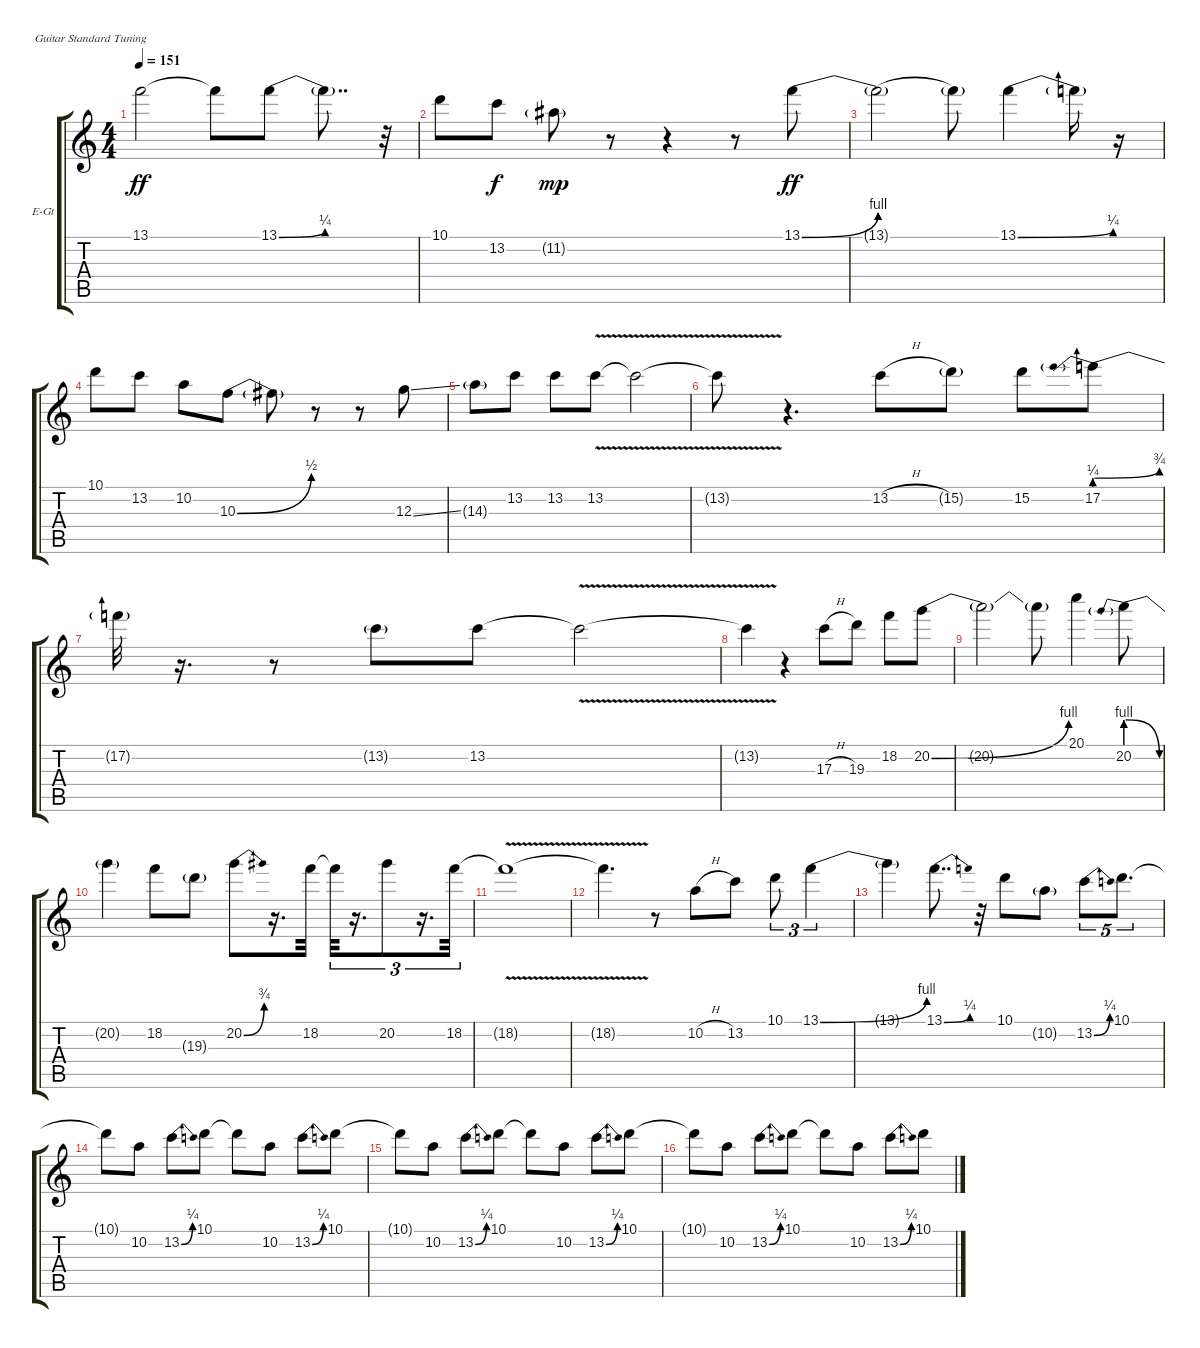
\bracketExtendMode groupsimilarinstruments
\firstSystemTrackNameOrientation horizontal
\otherSystemsTrackNameOrientation horizontal
\track ("Electric Guitar- Mick" "E-Gt") {instrument electricguitarclean}
\staff {score tabs}
\tuning (E4 B3 G3 D3 A2 E2)
\ts (4 4)
\tempo 151
\clef g2
\ks aminor
13.1{t}.2{dy ff} 13.1{t}.8 13.1{be (bend 19.2 0 59.4 1)}.8 13.1{be (hold 0 0 60 0) t}.8{dd} r.32 |
10.1.8 13.2.8{dy f} 11.2{g}.8{dy mp} r.8 r.4 r.8 13.1{be (bend 2.4 0 59.4 4)}.8{dy ff} |
13.1{be (hold 0 0 60 0) t}.2 13.1{t}.8 13.1{be (bend 21.599999999999998 0 59.4 1)}.4 13.1{t}.16 r.16 |
10.1.8 13.2.8 10.2.8 10.3{be (bend 9.6 0 59.4 2)}.8 10.3{t}.8 r.8 r.8 12.3{ss}.8 |
14.3{g}.8 13.2.8 13.2.8 13.2{v}.8 13.2{v t}.2 |
13.2{v t}.8 r.4{d} 13.2{h}.8 15.2{g}.8 15.2.8 17.2{be (prebendbend 0 1 56.4 3)}.8 |
17.2{t}.32 r.16{d} r.8 13.2{g}.8 13.2.8 13.2{v t}.2 |
13.2{t}.4 r.4 17.3{h}.8 19.3.8 18.2.8 20.2{be (bend 0 0 59.4 4)}.8 |
20.2{t}.2 20.2{t}.8 20.1.4 20.2{be (prebendrelease 0 4 55.8 0)}.8 |
20.2{t}.4 18.2.8 19.3{g}.8 20.2{be (bend 0 0 49.199999999999996 3)}.8 r.16{d} 18.2.32 18.2{t}.32{tu (3 2)} r.16{d tu (3 2)} 20.2.8{tu (3 2)} r.16{d tu (3 2)} 18.2.32{tu (3 2)} |
18.2{v t}.1 |
18.2{t}.4{d} r.8 10.2{h}.8 13.2.8 10.1.8{tu (3 2)} 13.1{be (bend 4.2 0 29.4 4)}.4{tu (3 2)} |
13.1{t}.4 13.1{be (bend 19.2 0 45.6 1)}.8{dd} r.32 10.1.8 10.2{g}.8 13.2{be (bend 19.8 0 59.4 1)}.8{tu (5 4)} 10.1.8{d tu (5 4)} |
10.1{t}.8 10.2.8 13.2{be (bend 19.2 0 59.4 1)}.8 10.1.8 10.1{t}.8 10.2.8 13.2{be (bend 19.2 0 59.4 1)}.8 10.1.8 |
10.1{t}.8 10.2.8 13.2{be (bend 19.2 0 59.4 1)}.8 10.1.8 10.1{t}.8 10.2.8 13.2{be (bend 19.2 0 59.4 1)}.8 10.1.8 |
10.1{t}.8 10.2.8 13.2{be (bend 19.2 0 59.4 1)}.8 10.1.8 10.1{t}.8 10.2.8 13.2{be (bend 19.2 0 59.4 1)}.8 10.1.8
